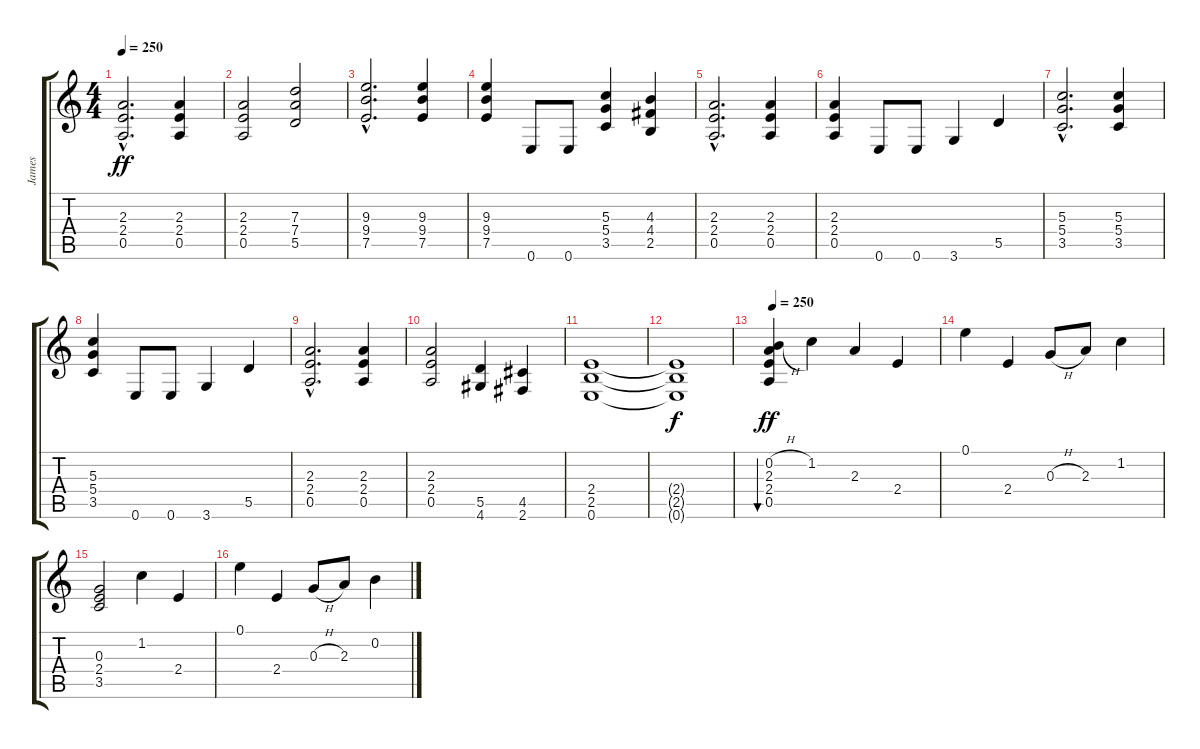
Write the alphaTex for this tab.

\track ("James" "James") {instrument acousticguitarnylon}
\staff {score tabs}
\tuning (E4 B3 G3 D3 A2 E2) {hide}
\ts (4 4)
\tempo 250
\clef g2
\ks c
(2.3{hac} 2.4{hac} 0.5{hac}).2{d dy ff} (2.3 2.4 0.5).4 |
(2.3 2.4 0.5).2 (7.3 7.4 5.5).2 |
(9.3{hac} 9.4{hac} 7.5{hac}).2{d} (9.3 9.4 7.5).4 |
(9.3 9.4 7.5).4 0.6.8 0.6.8 (5.3 5.4 3.5).4 (4.3 4.4 2.5).4 |
(2.3{hac} 2.4{hac} 0.5{hac}).2{d} (2.3 2.4 0.5).4 |
(2.3 2.4 0.5).4 0.6.8 0.6.8 3.6.4 5.5.4 |
(5.3{hac} 5.4{hac} 3.5{hac}).2{d} (5.3 5.4 3.5).4 |
(5.3 5.4 3.5).4 0.6.8 0.6.8 3.6.4 5.5.4 |
(2.3{hac} 2.4{hac} 0.5{hac}).2{d} (2.3 2.4 0.5).4 |
(2.3 2.4 0.5).2 (5.5 4.6).4 (4.5 2.6).4 |
(2.4 2.5 0.6).1 |
(2.4{t} 2.5{t} 0.6{t}).1{dy f} |
\tempo 250
(0.2{h} 2.3 2.4 0.5).4{bu 240 dy ff volume 14 instrument acousticguitarsteel} 1.2.4 2.3.4 2.4.4 |
0.1.4 2.4.4 0.3{h}.8 2.3.8 1.2.4 |
(0.3 2.4 3.5).2 1.2.4 2.4.4 |
0.1.4 2.4.4 0.3{h}.8 2.3.8 0.2.4
